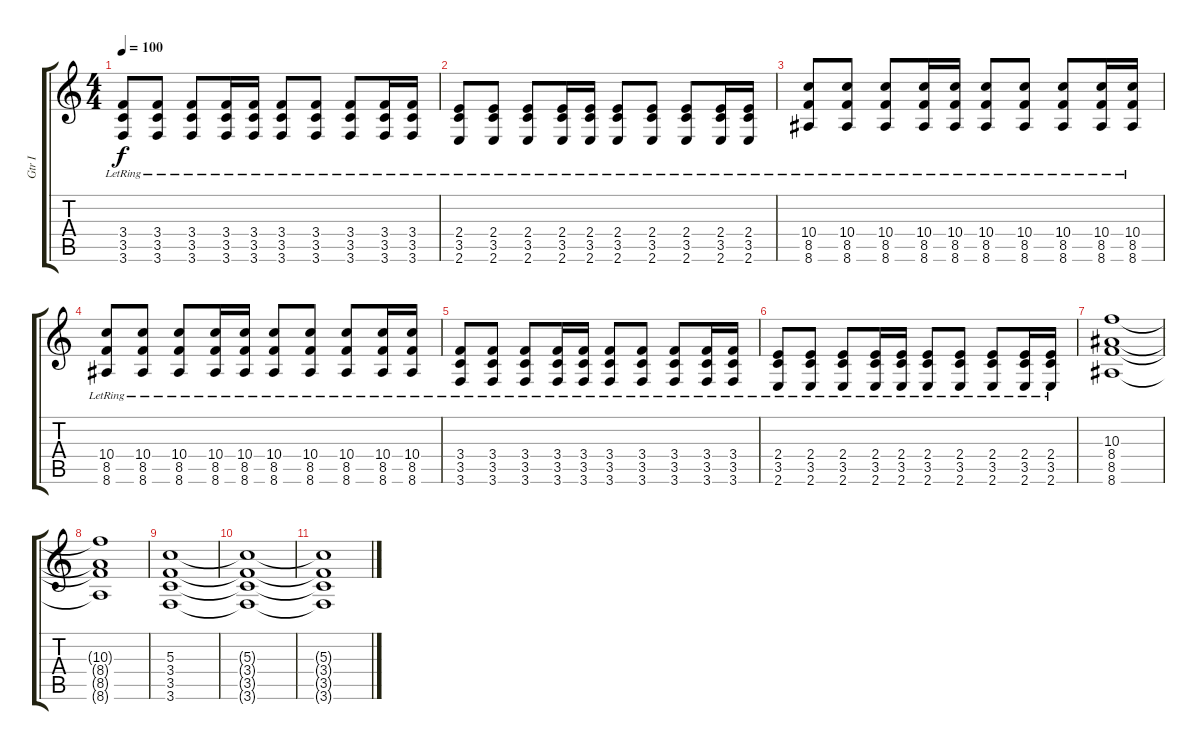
\track ("Gtr I" "Gtr I") {instrument electricguitarclean}
\staff {score tabs}
\tuning (E4 B3 G3 D3 A2 D2) {hide}
\ts (4 4)
\tempo 100
\clef g2
\ks c
(3.4{lr} 3.5{lr} 3.6{lr}).8{dy f} (3.4{lr} 3.5{lr} 3.6{lr}).8 (3.4{lr} 3.5{lr} 3.6{lr}).8 (3.4{lr} 3.5{lr} 3.6{lr}).16 (3.4{lr} 3.5{lr} 3.6{lr}).16 (3.4{lr} 3.5{lr} 3.6{lr}).8 (3.4{lr} 3.5{lr} 3.6{lr}).8 (3.4{lr} 3.5{lr} 3.6{lr}).8 (3.4{lr} 3.5{lr} 3.6{lr}).16 (3.4{lr} 3.5{lr} 3.6{lr}).16 |
(2.4{lr} 3.5{lr} 2.6{lr}).8 (2.4{lr} 3.5{lr} 2.6{lr}).8 (2.4{lr} 3.5{lr} 2.6{lr}).8 (2.4{lr} 3.5{lr} 2.6{lr}).16 (2.4{lr} 3.5{lr} 2.6{lr}).16 (2.4{lr} 3.5{lr} 2.6{lr}).8 (2.4{lr} 3.5{lr} 2.6{lr}).8 (2.4{lr} 3.5{lr} 2.6{lr}).8 (2.4{lr} 3.5{lr} 2.6{lr}).16 (2.4{lr} 3.5{lr} 2.6{lr}).16 |
(10.4{lr} 8.5{lr} 8.6{lr}).8 (10.4{lr} 8.5{lr} 8.6{lr}).8 (10.4{lr} 8.5{lr} 8.6{lr}).8 (10.4{lr} 8.5{lr} 8.6{lr}).16 (10.4{lr} 8.5{lr} 8.6{lr}).16 (10.4{lr} 8.5{lr} 8.6{lr}).8 (10.4{lr} 8.5{lr} 8.6{lr}).8 (10.4{lr} 8.5{lr} 8.6{lr}).8 (10.4{lr} 8.5{lr} 8.6{lr}).16 (10.4{lr} 8.5{lr} 8.6{lr}).16 |
(10.4{lr} 8.5{lr} 8.6{lr}).8 (10.4{lr} 8.5{lr} 8.6{lr}).8 (10.4{lr} 8.5{lr} 8.6{lr}).8 (10.4{lr} 8.5{lr} 8.6{lr}).16 (10.4{lr} 8.5{lr} 8.6{lr}).16 (10.4{lr} 8.5{lr} 8.6{lr}).8 (10.4{lr} 8.5{lr} 8.6{lr}).8 (10.4{lr} 8.5{lr} 8.6{lr}).8 (10.4{lr} 8.5{lr} 8.6{lr}).16 (10.4{lr} 8.5{lr} 8.6{lr}).16 |
(3.4{lr} 3.5{lr} 3.6{lr}).8 (3.4{lr} 3.5{lr} 3.6{lr}).8 (3.4{lr} 3.5{lr} 3.6{lr}).8 (3.4{lr} 3.5{lr} 3.6{lr}).16 (3.4{lr} 3.5{lr} 3.6{lr}).16 (3.4{lr} 3.5{lr} 3.6{lr}).8 (3.4{lr} 3.5{lr} 3.6{lr}).8 (3.4{lr} 3.5{lr} 3.6{lr}).8 (3.4{lr} 3.5{lr} 3.6{lr}).16 (3.4{lr} 3.5{lr} 3.6{lr}).16 |
(2.4{lr} 3.5{lr} 2.6{lr}).8 (2.4{lr} 3.5{lr} 2.6{lr}).8 (2.4{lr} 3.5{lr} 2.6{lr}).8 (2.4{lr} 3.5{lr} 2.6{lr}).16 (2.4{lr} 3.5{lr} 2.6{lr}).16 (2.4{lr} 3.5{lr} 2.6{lr}).8 (2.4{lr} 3.5{lr} 2.6{lr}).8 (2.4{lr} 3.5{lr} 2.6{lr}).8 (2.4{lr} 3.5{lr} 2.6{lr}).16 (2.4{lr} 3.5{lr} 2.6{lr}).16 |
(10.3 8.4 8.5 8.6).1 |
(10.3{t} 8.4{t} 8.5{t} 8.6{t}).1 |
(5.3 3.4 3.5 3.6).1{volume 12} |
(5.3{t} 3.4{t} 3.5{t} 3.6{t}).1{volume 0} |
(5.3{t} 3.4{t} 3.5{t} 3.6{t}).1
